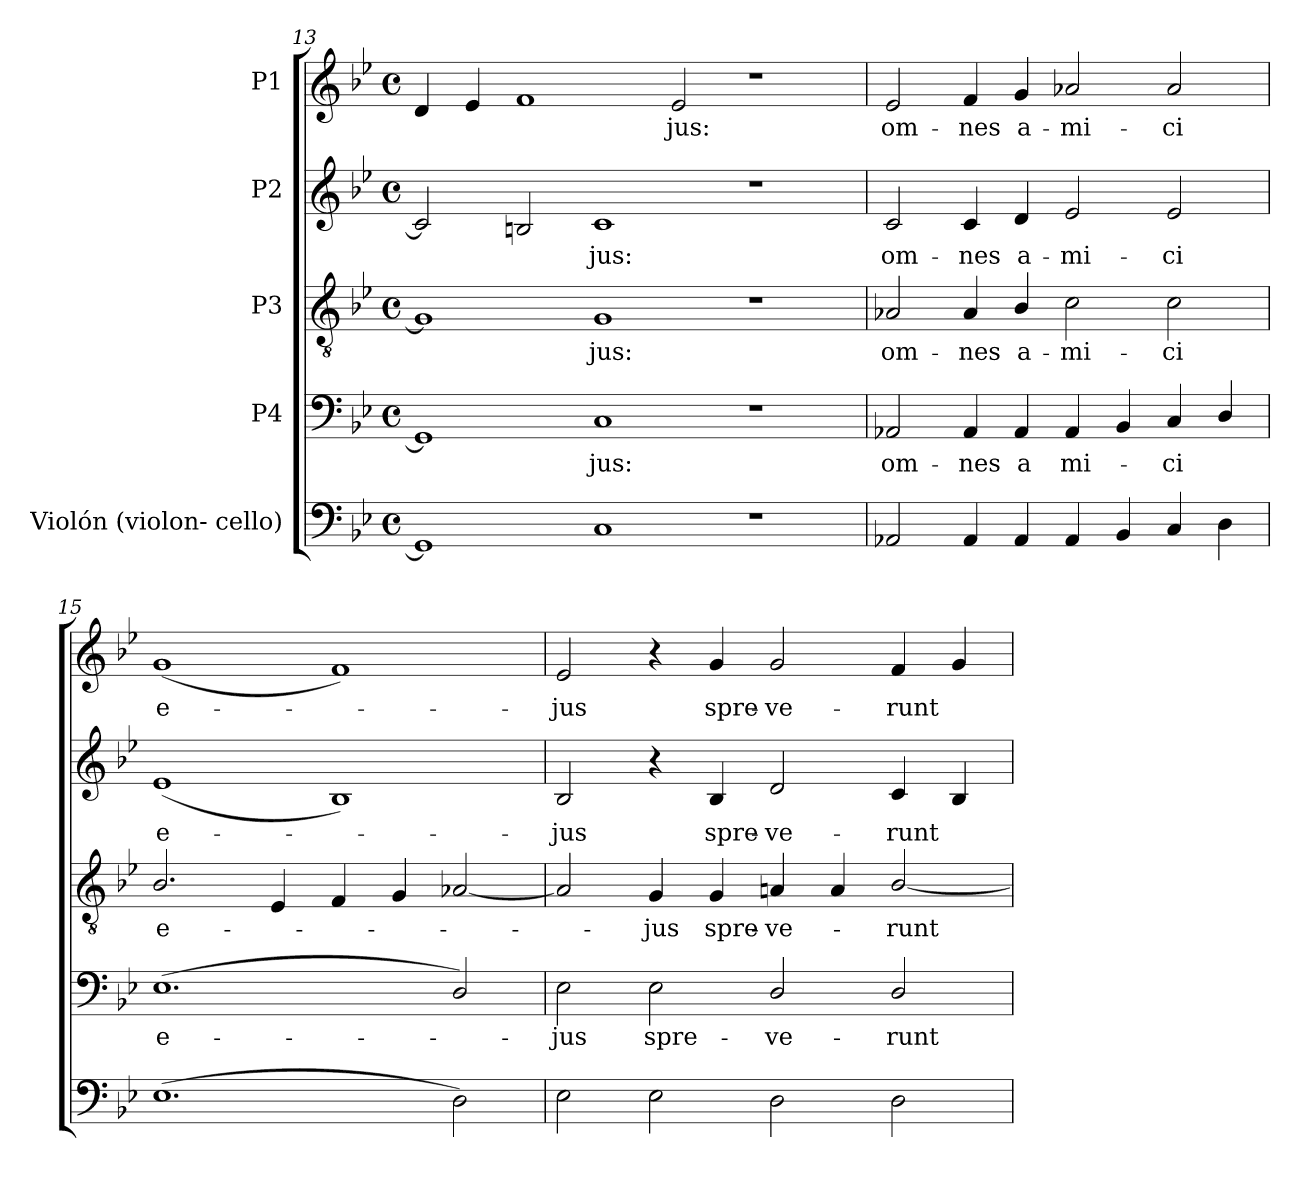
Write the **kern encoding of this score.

**kern	**kern	**text	**kern	**text	**kern	**text	**kern	**text
*part5	*part4	*part4	*part3	*part3	*part2	*part2	*part1	*part1
*staff5	*staff4	*staff4	*staff3	*staff3	*staff2	*staff2	*staff1	*staff1
*I"Violón (violon- cello)	*I"P4	*	*I"P3	*	*I"P2	*	*I"P1	*
*clefF4	*clefF4	*	*clefGv2	*	*clefG2	*	*clefG2	*
*	*	*	*ITrd7c12	*	*	*	*	*
*k[b-e-]	*k[b-e-]	*	*k[b-e-]	*	*k[b-e-]	*	*k[b-e-]	*
*B-:	*B-:	*	*B-:	*	*B-:	*	*B-:	*
*M4/4	*M4/4	*	*M4/4	*	*M4/4	*	*M4/4	*
*met(c)	*met(c)	*	*met(c)	*	*met(c)	*	*met(c)	*
=13	=13	=13	=13	=13	=13	=13	=13	=13
1GGi]	1GGi]	.	1GGi]	.	2ci/]	.	4di/	.
.	.	.	.	.	.	.	4e-i/	.
.	.	.	.	.	2Bni/	.	1fi	.
!	!	!LO:LY:b:color=#000000	!	!	!	!	!	!
!	!	!	!	!LO:LY:b:color=#000000	!	!	!	!
!	!	!	!	!	!	!LO:LY:b:color=#000000	!	!
1Ci	1Ci	-jus:	1GGi	-jus:	1ci	-jus:	.	.
!	!	!	!	!	!	!	!	!LO:LY:b:color=#000000
.	.	.	.	.	.	.	2e-i/	-jus:
1r	1r	.	1r	.	1r	.	1r	.
=14	=14	=14	=14	=14	=14	=14	=14	=14
!	!	!LO:LY:b:color=#000000	!	!	!	!	!	!
!	!	!	!	!LO:LY:b:color=#000000	!	!	!	!
!	!	!	!	!	!	!LO:LY:b:color=#000000	!	!
!	!	!	!	!	!	!	!	!LO:LY:b:color=#000000
2AA-Xi/	2AA-Xi/	om-	2AA-Xi/	om-	2ci/	om-	2e-i/	om-
!	!	!LO:LY:b:color=#000000	!	!	!	!	!	!
!	!	!	!	!LO:LY:b:color=#000000	!	!	!	!
!	!	!	!	!	!	!LO:LY:b:color=#000000	!	!
!	!	!	!	!	!	!	!	!LO:LY:b:color=#000000
4AA-i/	4AA-i/	-nes	4AA-i/	-nes	4ci/	-nes	4fi/	-nes
!	!	!LO:LY:b:color=#000000	!	!	!	!	!	!
!	!	!	!	!LO:LY:b:color=#000000	!	!	!	!
!	!	!	!	!	!	!LO:LY:b:color=#000000	!	!
!	!	!	!	!	!	!	!	!LO:LY:b:color=#000000
4AA-i/	4AA-i/	a	4BB-i/	a-	4di/	a-	4gi/	a-
!	!	!LO:LY:b:color=#000000	!	!	!	!	!	!
!	!	!	!	!LO:LY:b:color=#000000	!	!	!	!
!	!	!	!	!	!	!LO:LY:b:color=#000000	!	!
!	!	!	!	!	!	!	!	!LO:LY:b:color=#000000
4AA-i/	4AA-i/	mi-	2Ci\	-mi-	2e-i/	-mi-	2a-Xi/	-mi-
4BB-i/	4BB-i/	.	.	.	.	.	.	.
!	!	!LO:LY:b:color=#000000	!	!	!	!	!	!
!	!	!	!	!LO:LY:b:color=#000000	!	!	!	!
!	!	!	!	!	!	!LO:LY:b:color=#000000	!	!
!	!	!	!	!	!	!	!	!LO:LY:b:color=#000000
4Ci/	4Ci/	-ci	2Ci\	-ci	2e-i/	-ci	2a-i/	-ci
4Di\	4Di/	.	.	.	.	.	.	.
=15	=15	=15	=15	=15	=15	=15	=15	=15
!	!	!LO:LY:b:color=#000000	!	!	!	!	!	!
!	!	!	!	!LO:LY:b:color=#000000	!	!	!	!
!	!	!	!	!	!	!LO:LY:b:color=#000000	!	!
!	!	!	!	!	!	!	!	!LO:LY:b:color=#000000
(1.E-i	(1.E-i	e-	2.BB-i/	e-	(1e-i	e-	(1gi	e-
.	.	.	4EE-i/	.	.	.	.	.
.	.	.	4FFi/	.	1B-i)	.	1fi)	.
.	.	.	4GGi/	.	.	.	.	.
2Di\)	2Di/)	.	[2AA-Xi/	.	.	.	.	.
!!LO:LB:g=z
=16	=16	=16	=16	=16	=16	=16	=16	=16
!	!	!LO:LY:b:color=#000000	!	!	!	!	!	!
!	!	!	!	!	!	!LO:LY:b:color=#000000	!	!
!	!	!	!	!	!	!	!	!LO:LY:b:color=#000000
2E-i\	2E-i\	-jus	2AA-i/]	.	2B-i/	-jus	2e-i/	-jus
!	!	!LO:LY:b:color=#000000	!	!	!	!	!	!
!	!	!	!	!LO:LY:b:color=#000000	!	!	!	!
2E-i\	2E-i\	spre-	4GGi/	-jus	4r	.	4r	.
!	!	!	!	!LO:LY:b:color=#000000	!	!	!	!
!	!	!	!	!	!	!LO:LY:b:color=#000000	!	!
!	!	!	!	!	!	!	!	!LO:LY:b:color=#000000
.	.	.	4GGi/	spre-	4B-i/	spre-	4gi/	spre-
!	!	!LO:LY:b:color=#000000	!	!	!	!	!	!
!	!	!	!	!LO:LY:b:color=#000000	!	!	!	!
!	!	!	!	!	!	!LO:LY:b:color=#000000	!	!
!	!	!	!	!	!	!	!	!LO:LY:b:color=#000000
2Di\	2Di/	-ve-	4AAi/	-ve-	2di/	-ve-	2gi/	-ve-
.	.	.	4AAi/	.	.	.	.	.
!	!	!LO:LY:b:color=#000000	!	!	!	!	!	!
!	!	!	!	!LO:LY:b:color=#000000	!	!	!	!
!	!	!	!	!	!	!LO:LY:b:color=#000000	!	!
!	!	!	!	!	!	!	!	!LO:LY:b:color=#000000
2Di\	2Di/	-runt	[2BB-i/	-runt	4ci/	-runt	4fi/	-runt
.	.	.	.	.	4B-i/	.	4gi/	.
=	=	=	=	=	=	=	=	=
*-	*-	*-	*-	*-	*-	*-	*-	*-
